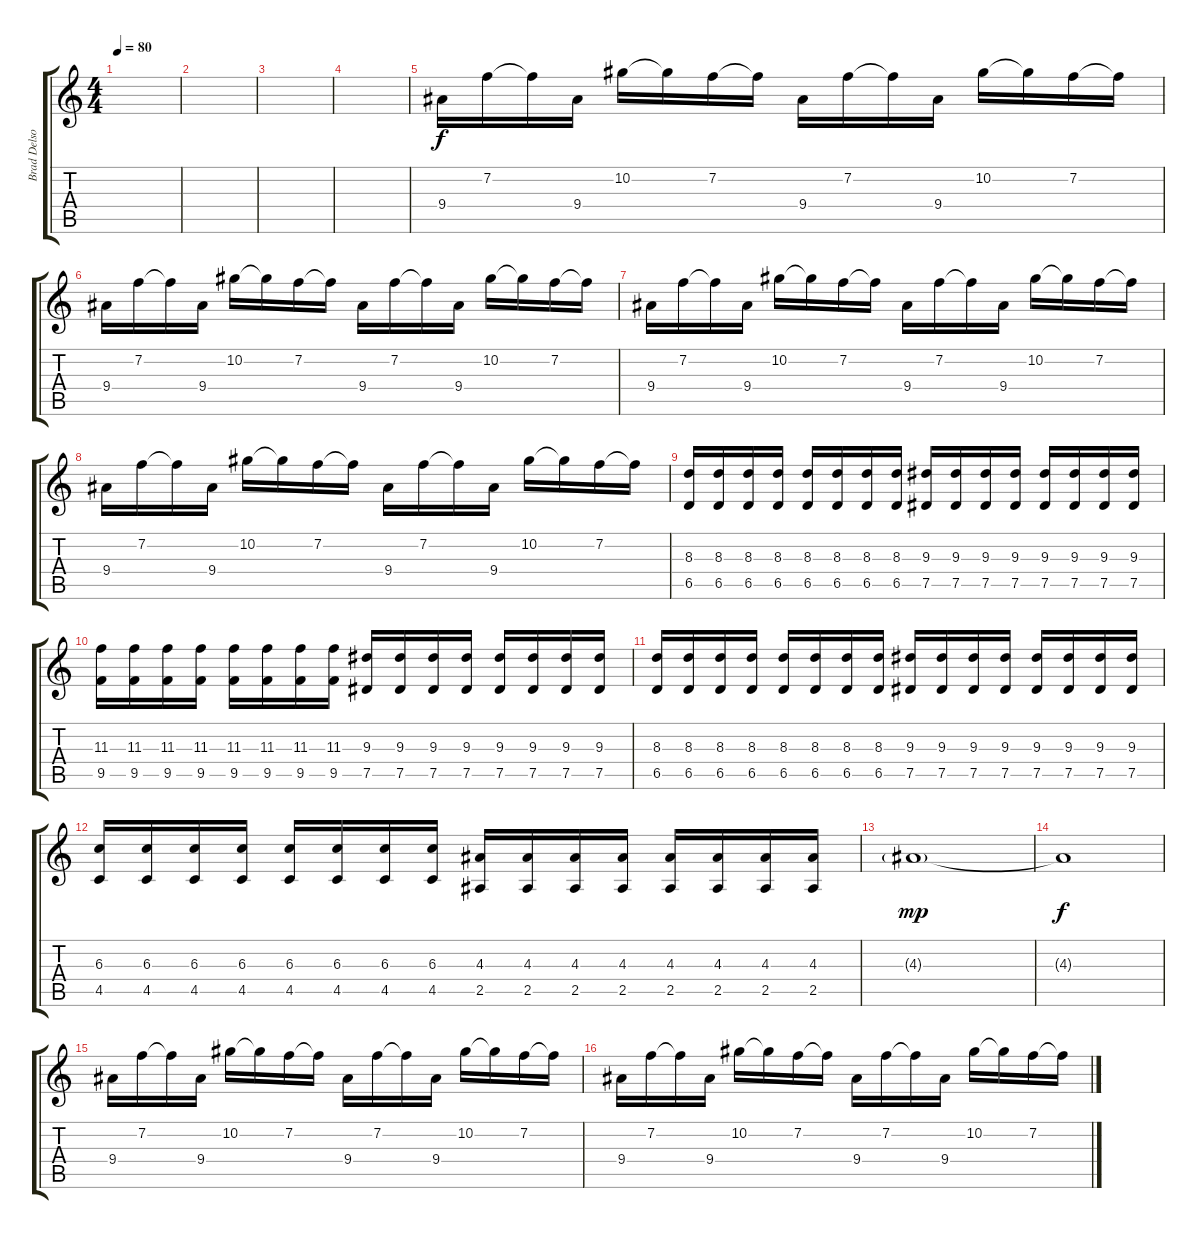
\track ("Brad Delson (Main Guitar)" "Brad Delso") {instrument distortionguitar}
\staff {score tabs}
\tuning (Eb4 Bb3 Gb3 Db3 Ab2 Eb2) {hide}
\ts (4 4)
\tempo 80
\clef g2
\ks c
|
|
|
|
9.4.16{instrument electricguitarclean} 7.2.16 7.2{t}.16 9.4.16 10.2.16 10.2{t}.16 7.2.16 7.2{t}.16 9.4.16 7.2.16 7.2{t}.16 9.4.16 10.2.16 10.2{t}.16 7.2.16 7.2{t}.16 |
9.4.16 7.2.16 7.2{t}.16 9.4.16 10.2.16 10.2{t}.16 7.2.16 7.2{t}.16 9.4.16 7.2.16 7.2{t}.16 9.4.16 10.2.16 10.2{t}.16 7.2.16 7.2{t}.16 |
9.4.16 7.2.16 7.2{t}.16 9.4.16 10.2.16 10.2{t}.16 7.2.16 7.2{t}.16 9.4.16 7.2.16 7.2{t}.16 9.4.16 10.2.16 10.2{t}.16 7.2.16 7.2{t}.16 |
9.4.16 7.2.16 7.2{t}.16 9.4.16 10.2.16 10.2{t}.16 7.2.16 7.2{t}.16 9.4.16 7.2.16 7.2{t}.16 9.4.16 10.2.16 10.2{t}.16 7.2.16 7.2{t}.16 |
(8.3 6.5).16{instrument distortionguitar} (8.3 6.5).16 (8.3 6.5).16 (8.3 6.5).16 (8.3 6.5).16 (8.3 6.5).16 (8.3 6.5).16 (8.3 6.5).16 (9.3 7.5).16 (9.3 7.5).16 (9.3 7.5).16 (9.3 7.5).16 (9.3 7.5).16 (9.3 7.5).16 (9.3 7.5).16 (9.3 7.5).16 |
(11.3 9.5).16 (11.3 9.5).16 (11.3 9.5).16 (11.3 9.5).16 (11.3 9.5).16 (11.3 9.5).16 (11.3 9.5).16 (11.3 9.5).16 (9.3 7.5).16 (9.3 7.5).16 (9.3 7.5).16 (9.3 7.5).16 (9.3 7.5).16 (9.3 7.5).16 (9.3 7.5).16 (9.3 7.5).16 |
(8.3 6.5).16 (8.3 6.5).16 (8.3 6.5).16 (8.3 6.5).16 (8.3 6.5).16 (8.3 6.5).16 (8.3 6.5).16 (8.3 6.5).16 (9.3 7.5).16 (9.3 7.5).16 (9.3 7.5).16 (9.3 7.5).16 (9.3 7.5).16 (9.3 7.5).16 (9.3 7.5).16 (9.3 7.5).16 |
(6.3 4.5).16 (6.3 4.5).16 (6.3 4.5).16 (6.3 4.5).16 (6.3 4.5).16 (6.3 4.5).16 (6.3 4.5).16 (6.3 4.5).16 (4.3 2.5).16 (4.3 2.5).16 (4.3 2.5).16 (4.3 2.5).16 (4.3 2.5).16 (4.3 2.5).16 (4.3 2.5).16 (4.3 2.5).16 |
4.3{g}.1{dy mp} |
4.3{t}.1{dy f} |
9.4.16{instrument electricguitarclean} 7.2.16 7.2{t}.16 9.4.16 10.2.16 10.2{t}.16 7.2.16 7.2{t}.16 9.4.16 7.2.16 7.2{t}.16 9.4.16 10.2.16 10.2{t}.16 7.2.16 7.2{t}.16 |
9.4.16 7.2.16 7.2{t}.16 9.4.16 10.2.16 10.2{t}.16 7.2.16 7.2{t}.16 9.4.16 7.2.16 7.2{t}.16 9.4.16 10.2.16 10.2{t}.16 7.2.16 7.2{t}.16
